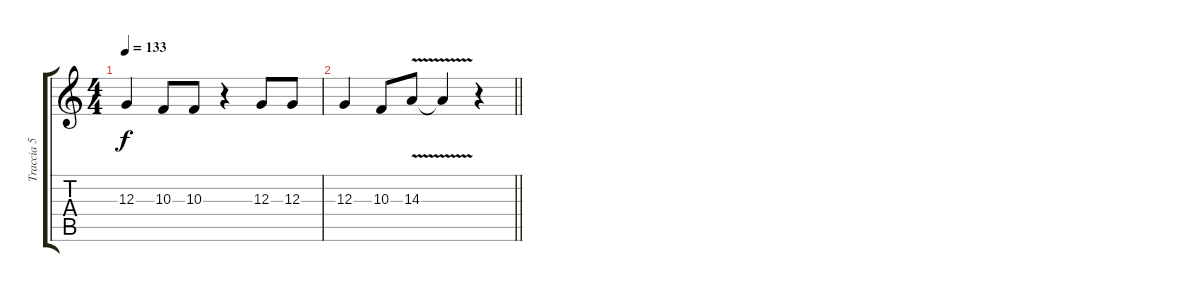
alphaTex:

\track ("Traccia 5" "Traccia 5") {instrument lead2sawtooth}
\staff {score tabs}
\tuning (E4 B3 G3 D3 A2 E2) {hide}
\ts (4 4)
\tempo 133
\clef g2
\ks c
12.3.4{dy f} 10.3.8 10.3.8 r.4 12.3.8 12.3.8 |
\barLineRight lightlight
12.3.4 10.3.8 14.3{v}.8 14.3{t}.4 r.4
